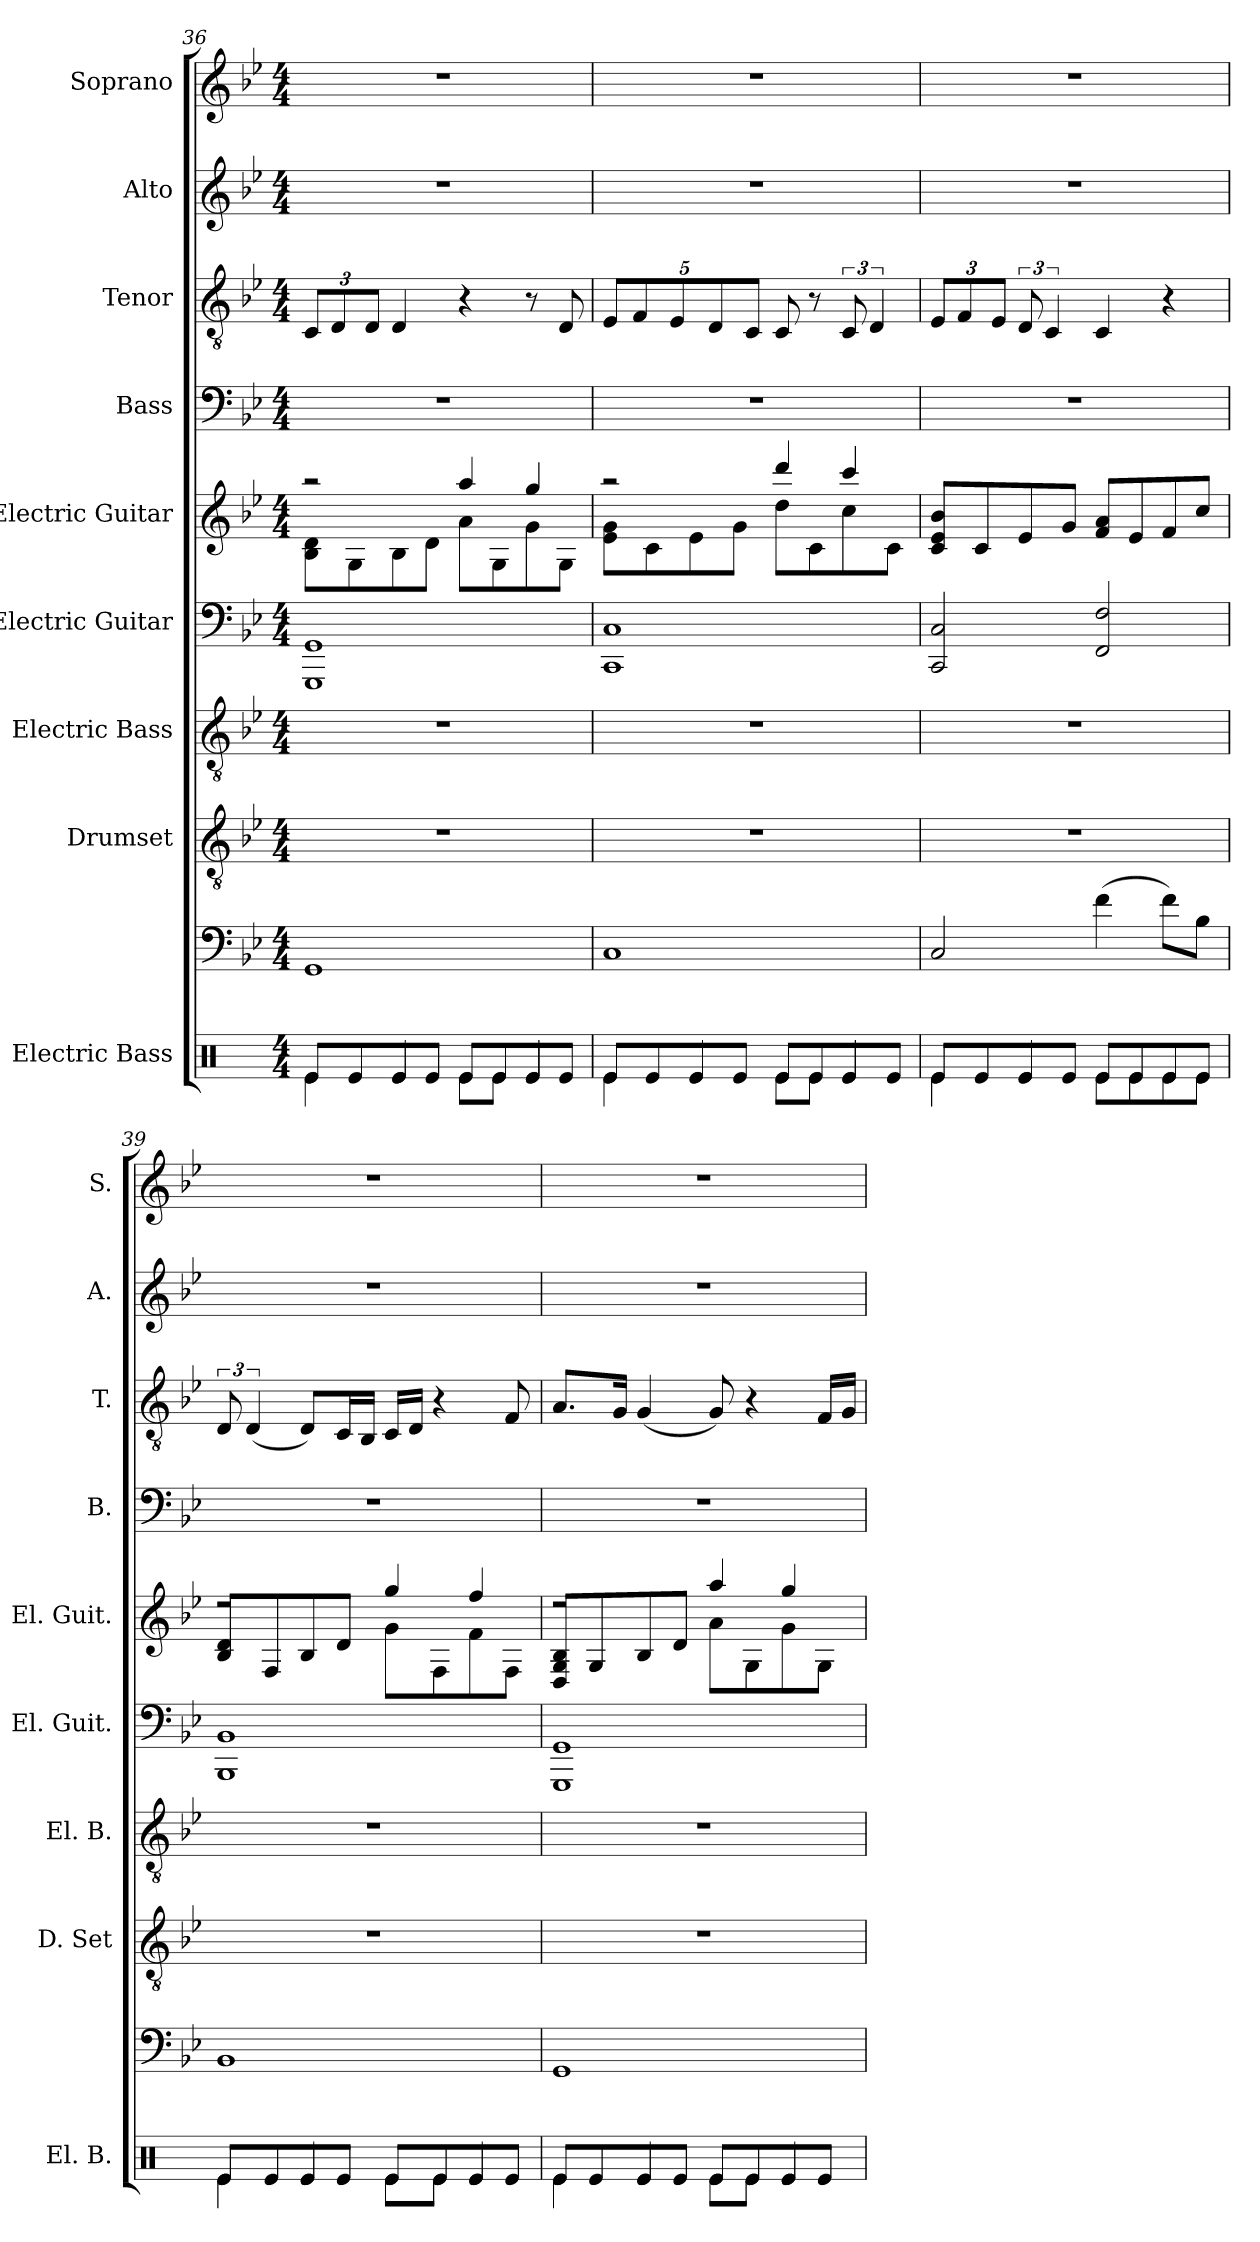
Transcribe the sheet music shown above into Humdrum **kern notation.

**kern	**kern	**kern	**kern	**kern	**kern	**kern	**kern	**kern	**kern
*part9	*part9	*part8	*part7	*part6	*part5	*part4	*part3	*part2	*part1
*staff10	*staff9	*staff8	*staff7	*staff6	*staff5	*staff4	*staff3	*staff2	*staff1
*I"Electric Bass	*	*I"Drumset	*I"Electric Bass	*I"Electric Guitar	*I"Electric Guitar	*I"Bass	*I"Tenor	*I"Alto	*I"Soprano
*I'El. B.	*	*I'D. Set	*I'El. B.	*I'El. Guit.	*I'El. Guit.	*I'B.	*I'T.	*I'A.	*I'S.
*clefX	*clefF4	*clefGv2	*clefGv2	*clefF4	*clefG2	*clefF4	*clefGv2	*clefG2	*clefG2
*k[]	*k[b-e-]	*k[b-e-]	*k[b-e-]	*k[b-e-]	*k[b-e-]	*k[b-e-]	*k[b-e-]	*k[b-e-]	*k[b-e-]
*M4/4	*M4/4	*M4/4	*M4/4	*M4/4	*M4/4	*M4/4	*M4/4	*M4/4	*M4/4
=36	=36	=36	=36	=36	=36	=36	=36	=36	=36
*^	*	*	*	*	*^	*	*	*	*
*	*	*	*	*	*	*	*	*	*Xbrackettup	*	*
8Re/L	4Re\	1GG	1r	1r	1GGG 1GG	2r	8B-\ 8d\L	1r	12C/L	1r	1r
.	.	.	.	.	.	.	.	.	12D/	.	.
8Re/	.	.	.	.	.	.	8G\	.	.	.	.
.	.	.	.	.	.	.	.	.	12D/J	.	.
8Re/	4Re/	.	.	.	.	.	8B-\	.	4D/	.	.
8Re/J	.	.	.	.	.	.	8d\J	.	.	.	.
8Re/L	8Re\L	.	.	.	.	4aa/	8a\L	.	4r	.	.
8Re/	8Re\J	.	.	.	.	.	8G\	.	.	.	.
8Re/	4Re/	.	.	.	.	4gg/	8g\	.	8r	.	.
8Re/J	.	.	.	.	.	.	8G\J	.	8D/	.	.
=37	=37	=37	=37	=37	=37	=37	=37	=37	=37	=37	=37
8Re/L	4Re\	1C	1r	1r	1CC 1C	2r	8e-\ 8g\L	1r	10E-/L	1r	1r
.	.	.	.	.	.	.	.	.	10F/	.	.
8Re/	.	.	.	.	.	.	8c\	.	.	.	.
.	.	.	.	.	.	.	.	.	10E-/	.	.
8Re/	4Re/	.	.	.	.	.	8e-\	.	.	.	.
.	.	.	.	.	.	.	.	.	10D/	.	.
8Re/J	.	.	.	.	.	.	8g\J	.	.	.	.
.	.	.	.	.	.	.	.	.	10C/J	.	.
8Re/L	8Re\L	.	.	.	.	4ddd/	8dd\L	.	8C/	.	.
8Re/	8Re\J	.	.	.	.	.	8c\	.	8r	.	.
*	*	*	*	*	*	*	*	*	*brackettup	*	*
8Re/	4Re/	.	.	.	.	4ccc/	8cc\	.	12C/	.	.
.	.	.	.	.	.	.	.	.	6D/	.	.
8Re/J	.	.	.	.	.	.	8c\J	.	.	.	.
*	*	*	*	*	*	*v	*v	*	*	*	*
!!LO:PB:g=z
=38	=38	=38	=38	=38	=38	=38	=38	=38	=38	=38
*	*	*	*	*	*	*	*	*Xbrackettup	*	*
8Re/L	4Re\	2C/	1r	1r	2CC/ 2C/	8c/ 8e-/ 8b-/L	1r	12E-/L	1r	1r
.	.	.	.	.	.	.	.	12F/	.	.
8Re/	.	.	.	.	.	8c/	.	.	.	.
.	.	.	.	.	.	.	.	12E-/J	.	.
*	*	*	*	*	*	*	*	*brackettup	*	*
8Re/	4Re/	.	.	.	.	8e-/	.	12D/	.	.
.	.	.	.	.	.	.	.	6C/	.	.
8Re/J	.	.	.	.	.	8g/J	.	.	.	.
8Re/L	8Re\L	(4f\	.	.	2FF/ 2F/	8f/ 8a/L	.	4C/	.	.
8Re/	8Re\	.	.	.	.	8e-/	.	.	.	.
8Re/	8Re\	8f\L)	.	.	.	8f/	.	4r	.	.
8Re/J	8Re\J	8B-\J	.	.	.	8cc/J	.	.	.	.
=39	=39	=39	=39	=39	=39	=39	=39	=39	=39	=39
*	*	*	*	*	*	*^	*	*	*	*
*	*	*	*	*	*	*	*^	*	*	*	*
8Re/L	4Re\	1BB-	1r	1r	1BBB- 1BB-	4ryy	2r	8B-/ 8d/L	1r	12D/	1r	1r
.	.	.	.	.	.	.	.	.	.	(6D/	.	.
8Re/	.	.	.	.	.	.	.	8F/	.	.	.	.
8Re/	4Re/	.	.	.	.	2.ryy	.	8B-/	.	8D/L)	.	.
8Re/J	.	.	.	.	.	.	.	8d/J	.	16C/L	.	.
.	.	.	.	.	.	.	.	.	.	16BB-/JJ	.	.
8Re/L	8Re\L	.	.	.	.	.	8g\L	4gg/	.	16C/LL	.	.
.	.	.	.	.	.	.	.	.	.	16D/JJ	.	.
8Re/	8Re\J	.	.	.	.	.	8F\	.	.	4r	.	.
8Re/	4Re/	.	.	.	.	.	8f\	4ff/	.	.	.	.
8Re/J	.	.	.	.	.	.	8F\J	.	.	8F/	.	.
=40	=40	=40	=40	=40	=40	=40	=40	=40	=40	=40	=40	=40
8Re/L	4Re\	1GG	1r	1r	1GGG 1GG	4ryy	2r	8D/ 8G/ 8B-/L	1r	8.A/L	1r	1r
8Re/	.	.	.	.	.	.	.	8G/	.	.	.	.
.	.	.	.	.	.	.	.	.	.	16G/Jk	.	.
8Re/	4Re/	.	.	.	.	2.ryy	.	8B-/	.	(4G/	.	.
8Re/J	.	.	.	.	.	.	.	8d/J	.	.	.	.
8Re/L	8Re\L	.	.	.	.	.	8a\L	4aa/	.	8G/)	.	.
8Re/	8Re\J	.	.	.	.	.	8G\	.	.	4r	.	.
8Re/	4Re/	.	.	.	.	.	8g\	4gg/	.	.	.	.
8Re/J	.	.	.	.	.	.	8G\J	.	.	16F/LL	.	.
.	.	.	.	.	.	.	.	.	.	16G/JJ	.	.
*v	*v	*	*	*	*	*v	*v	*v	*	*	*	*
=	=	=	=	=	=	=	=	=	=
*-	*-	*-	*-	*-	*-	*-	*-	*-	*-
